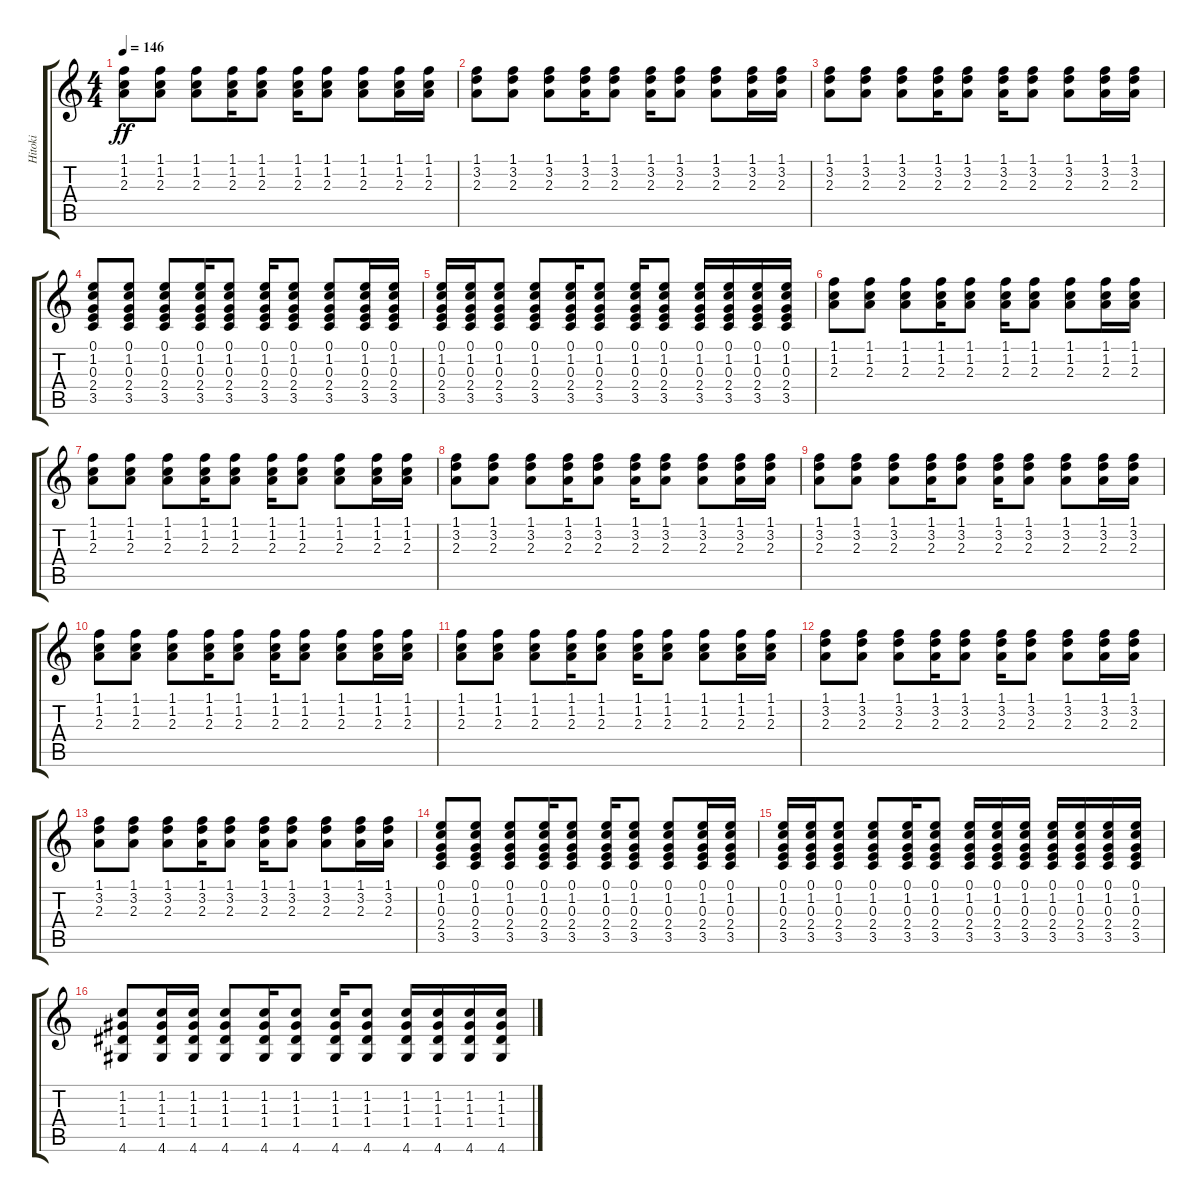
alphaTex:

\track ("Hitoki " "Hitoki ") {instrument acousticguitarsteel}
\staff {score tabs}
\tuning (E4 B3 G3 D3 A2 E2) {hide}
\ts (4 4)
\tempo 146
\clef g2
\ks c
(1.1 1.2 2.3).8{dy ff} (1.1 1.2 2.3).8 (1.1 1.2 2.3).8 (1.1 1.2 2.3).16 (1.1 1.2 2.3).8 (1.1 1.2 2.3).16 (1.1 1.2 2.3).8 (1.1 1.2 2.3).8 (1.1 1.2 2.3).16 (1.1 1.2 2.3).16 |
(1.1 3.2 2.3).8 (1.1 3.2 2.3).8 (1.1 3.2 2.3).8 (1.1 3.2 2.3).16 (1.1 3.2 2.3).8 (1.1 3.2 2.3).16 (1.1 3.2 2.3).8 (1.1 3.2 2.3).8 (1.1 3.2 2.3).16 (1.1 3.2 2.3).16 |
(1.1 3.2 2.3).8 (1.1 3.2 2.3).8 (1.1 3.2 2.3).8 (1.1 3.2 2.3).16 (1.1 3.2 2.3).8 (1.1 3.2 2.3).16 (1.1 3.2 2.3).8 (1.1 3.2 2.3).8 (1.1 3.2 2.3).16 (1.1 3.2 2.3).16 |
(0.1 1.2 0.3 2.4 3.5).8 (0.1 1.2 0.3 2.4 3.5).8 (0.1 1.2 0.3 2.4 3.5).8 (0.1 1.2 0.3 2.4 3.5).16 (0.1 1.2 0.3 2.4 3.5).8 (0.1 1.2 0.3 2.4 3.5).16 (0.1 1.2 0.3 2.4 3.5).8 (0.1 1.2 0.3 2.4 3.5).8 (0.1 1.2 0.3 2.4 3.5).16 (0.1 1.2 0.3 2.4 3.5).16 |
(0.1 1.2 0.3 2.4 3.5).16 (0.1 1.2 0.3 2.4 3.5).16 (0.1 1.2 0.3 2.4 3.5).8 (0.1 1.2 0.3 2.4 3.5).8 (0.1 1.2 0.3 2.4 3.5).16 (0.1 1.2 0.3 2.4 3.5).8 (0.1 1.2 0.3 2.4 3.5).16 (0.1 1.2 0.3 2.4 3.5).8 (0.1 1.2 0.3 2.4 3.5).16 (0.1 1.2 0.3 2.4 3.5).16 (0.1 1.2 0.3 2.4 3.5).16 (0.1 1.2 0.3 2.4 3.5).16 |
(1.1 1.2 2.3).8 (1.1 1.2 2.3).8 (1.1 1.2 2.3).8 (1.1 1.2 2.3).16 (1.1 1.2 2.3).8 (1.1 1.2 2.3).16 (1.1 1.2 2.3).8 (1.1 1.2 2.3).8 (1.1 1.2 2.3).16 (1.1 1.2 2.3).16 |
(1.1 1.2 2.3).8 (1.1 1.2 2.3).8 (1.1 1.2 2.3).8 (1.1 1.2 2.3).16 (1.1 1.2 2.3).8 (1.1 1.2 2.3).16 (1.1 1.2 2.3).8 (1.1 1.2 2.3).8 (1.1 1.2 2.3).16 (1.1 1.2 2.3).16 |
(1.1 3.2 2.3).8 (1.1 3.2 2.3).8 (1.1 3.2 2.3).8 (1.1 3.2 2.3).16 (1.1 3.2 2.3).8 (1.1 3.2 2.3).16 (1.1 3.2 2.3).8 (1.1 3.2 2.3).8 (1.1 3.2 2.3).16 (1.1 3.2 2.3).16 |
(1.1 3.2 2.3).8 (1.1 3.2 2.3).8 (1.1 3.2 2.3).8 (1.1 3.2 2.3).16 (1.1 3.2 2.3).8 (1.1 3.2 2.3).16 (1.1 3.2 2.3).8 (1.1 3.2 2.3).8 (1.1 3.2 2.3).16 (1.1 3.2 2.3).16 |
(1.1 1.2 2.3).8 (1.1 1.2 2.3).8 (1.1 1.2 2.3).8 (1.1 1.2 2.3).16 (1.1 1.2 2.3).8 (1.1 1.2 2.3).16 (1.1 1.2 2.3).8 (1.1 1.2 2.3).8 (1.1 1.2 2.3).16 (1.1 1.2 2.3).16 |
(1.1 1.2 2.3).8 (1.1 1.2 2.3).8 (1.1 1.2 2.3).8 (1.1 1.2 2.3).16 (1.1 1.2 2.3).8 (1.1 1.2 2.3).16 (1.1 1.2 2.3).8 (1.1 1.2 2.3).8 (1.1 1.2 2.3).16 (1.1 1.2 2.3).16 |
(1.1 3.2 2.3).8 (1.1 3.2 2.3).8 (1.1 3.2 2.3).8 (1.1 3.2 2.3).16 (1.1 3.2 2.3).8 (1.1 3.2 2.3).16 (1.1 3.2 2.3).8 (1.1 3.2 2.3).8 (1.1 3.2 2.3).16 (1.1 3.2 2.3).16 |
(1.1 3.2 2.3).8 (1.1 3.2 2.3).8 (1.1 3.2 2.3).8 (1.1 3.2 2.3).16 (1.1 3.2 2.3).8 (1.1 3.2 2.3).16 (1.1 3.2 2.3).8 (1.1 3.2 2.3).8 (1.1 3.2 2.3).16 (1.1 3.2 2.3).16 |
(0.1 1.2 0.3 2.4 3.5).8 (0.1 1.2 0.3 2.4 3.5).8 (0.1 1.2 0.3 2.4 3.5).8 (0.1 1.2 0.3 2.4 3.5).16 (0.1 1.2 0.3 2.4 3.5).8 (0.1 1.2 0.3 2.4 3.5).16 (0.1 1.2 0.3 2.4 3.5).8 (0.1 1.2 0.3 2.4 3.5).8 (0.1 1.2 0.3 2.4 3.5).16 (0.1 1.2 0.3 2.4 3.5).16 |
(0.1 1.2 0.3 2.4 3.5).16 (0.1 1.2 0.3 2.4 3.5).16 (0.1 1.2 0.3 2.4 3.5).8 (0.1 1.2 0.3 2.4 3.5).8 (0.1 1.2 0.3 2.4 3.5).16 (0.1 1.2 0.3 2.4 3.5).8 (0.1 1.2 0.3 2.4 3.5).16 (0.1 1.2 0.3 2.4 3.5).16 (0.1 1.2 0.3 2.4 3.5).16 (0.1 1.2 0.3 2.4 3.5).16 (0.1 1.2 0.3 2.4 3.5).16 (0.1 1.2 0.3 2.4 3.5).16 (0.1 1.2 0.3 2.4 3.5).16 |
(1.2 1.3 1.4 4.6).8 (1.2 1.3 1.4 4.6).16 (1.2 1.3 1.4 4.6).16 (1.2 1.3 1.4 4.6).8 (1.2 1.3 1.4 4.6).16 (1.2 1.3 1.4 4.6).8 (1.2 1.3 1.4 4.6).16 (1.2 1.3 1.4 4.6).8 (1.2 1.3 1.4 4.6).16 (1.2 1.3 1.4 4.6).16 (1.2 1.3 1.4 4.6).16 (1.2 1.3 1.4 4.6).16
